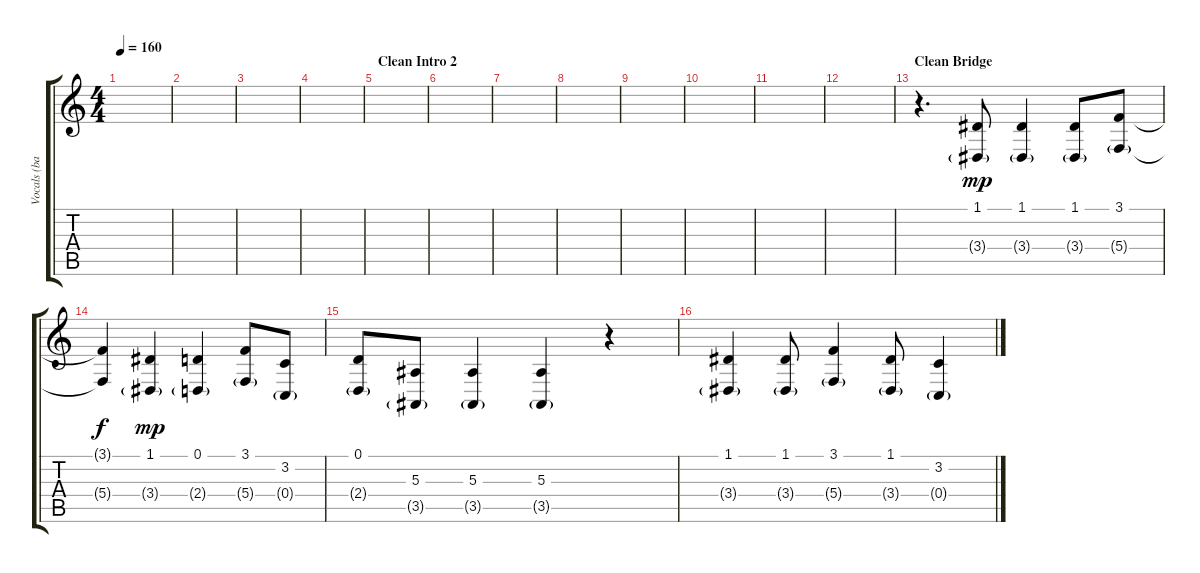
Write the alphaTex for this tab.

\track ("Vocals (back-up)" "Vocals (ba") {instrument lead1square}
\staff {score tabs}
\tuning (D4 A3 F3 C3 G2 C2) {hide}
\ts (4 4)
\tempo 160
\clef g2
\ks c
|
|
|
|
\section ("" "Clean Intro 2")
|
|
|
|
|
|
|
|
\section ("" "Clean Bridge")
r.4{d instrument breathnoise} (1.1 3.4{g}).8{dy mp} (1.1 3.4{g}).4 (1.1 3.4{g}).8 (3.1 5.4{g}).8 |
(3.1{t} 5.4{t}).4{dy f} (1.1 3.4{g}).4{dy mp} (0.1 2.4{g}).4 (3.1 5.4{g}).8 (3.2 0.4{g}).8 |
(0.1 2.4{g}).8 (5.3 3.5{g}).8 (5.3 3.5{g}).4 (5.3 3.5{g}).4 r.4 |
(1.1 3.4{g}).4 (1.1 3.4{g}).8 (3.1 5.4{g}).4 (1.1 3.4{g}).8 (3.2 0.4{g}).4
